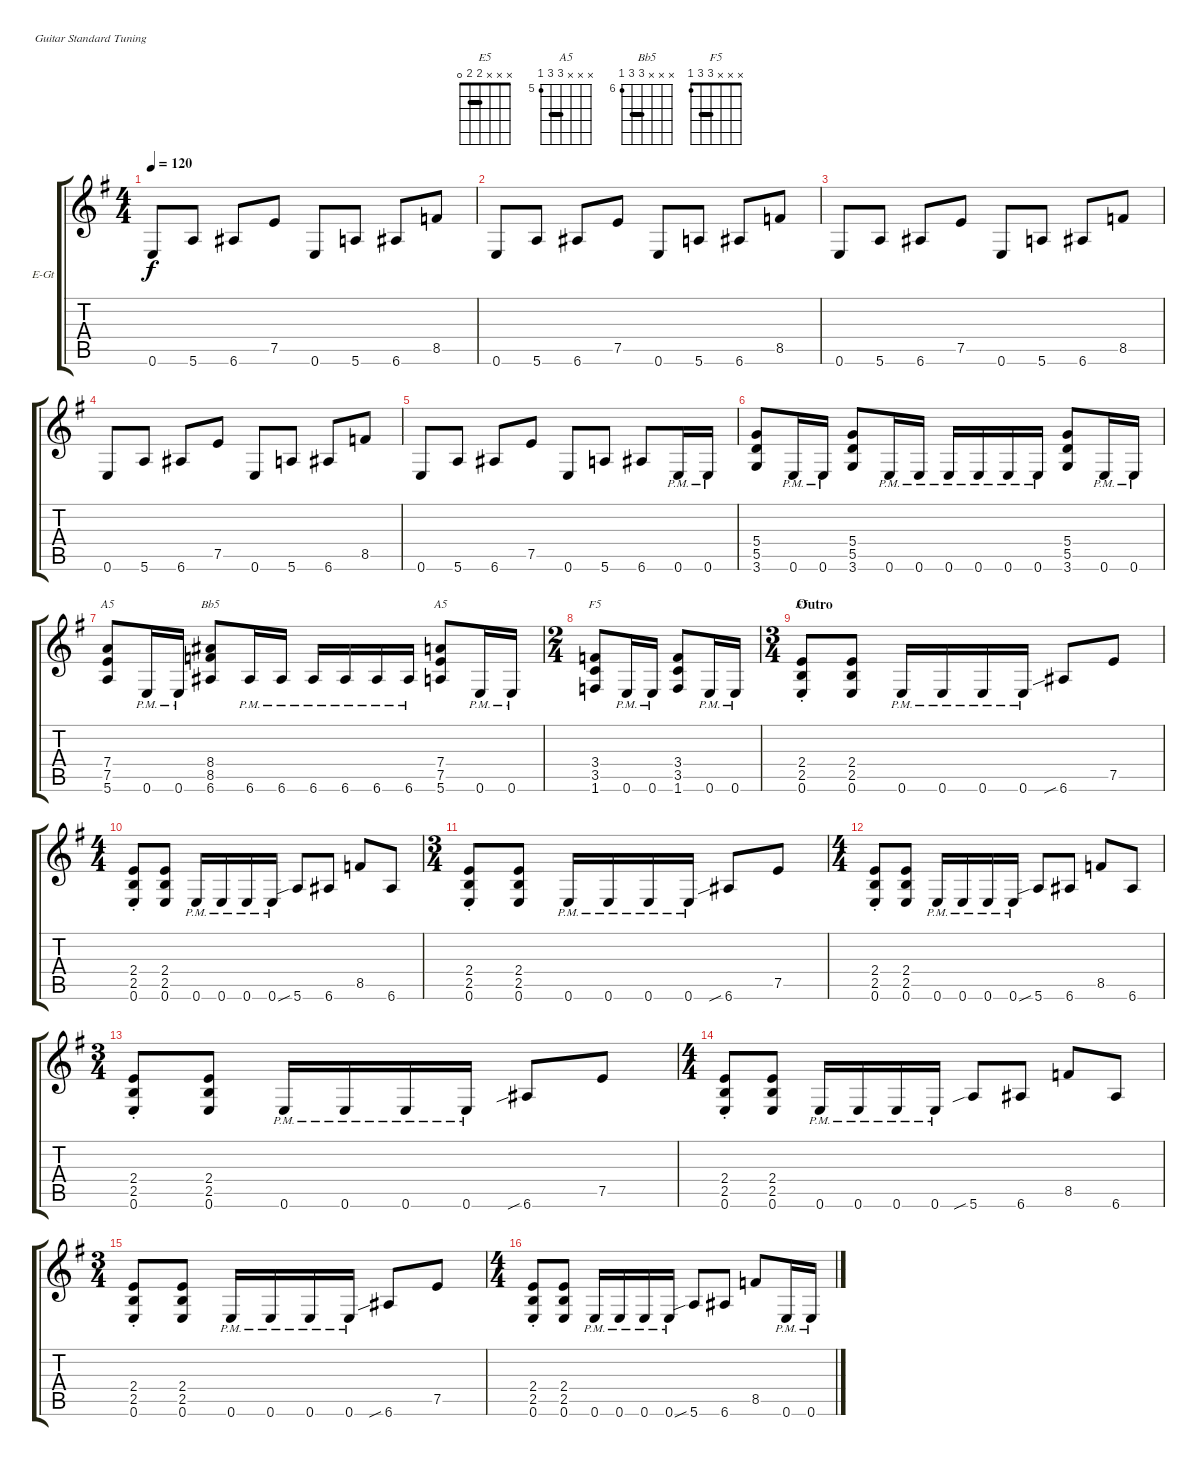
\defaultSystemsLayout 4
\bracketExtendMode groupsimilarinstruments
\firstSystemTrackNameOrientation horizontal
\otherSystemsTrackNameOrientation horizontal
\track ("Guitar 2" "E-Gt") {instrument distortionguitar}
\staff {score tabs}
\tuning (E4 B3 G3 D3 A2 E2)
\chord ("E5" x x x 2 2 0) {barre 2}
\chord ("A5" x x x 7 7 5) {firstfret 5 barre 7}
\chord ("Bb5" x x x 8 8 6) {firstfret 6 barre 8}
\chord ("F5" x x x 3 3 1) {barre 3}
\ts (4 4)
\tempo 120
\clef g2
\ks g
0.6.8{dy f} 5.6.8 6.6.8 7.5.8 0.6.8 5.6.8 6.6.8 8.5.8 |
0.6.8 5.6.8 6.6.8 7.5.8 0.6.8 5.6.8 6.6.8 8.5.8 |
0.6.8 5.6.8 6.6.8 7.5.8 0.6.8 5.6.8 6.6.8 8.5.8 |
0.6.8 5.6.8 6.6.8 7.5.8 0.6.8 5.6.8 6.6.8 8.5.8 |
0.6.8 5.6.8 6.6.8 7.5.8 0.6.8 5.6.8 6.6.8 0.6{pm}.16 0.6{pm}.16 |
(3.6 5.5 5.4).8 0.6{pm}.16 0.6{pm}.16 (3.6 5.5 5.4).8 0.6{pm}.16 0.6{pm}.16 0.6{pm}.16 0.6{pm}.16 0.6{pm}.16 0.6{pm}.16 (3.6 5.5 5.4).8 0.6{pm}.16 0.6{pm}.16 |
(5.6 7.5 7.4).8{ch "A5"} 0.6{pm}.16 0.6{pm}.16 (6.6 8.5 8.4).8{ch "Bb5"} 6.6{pm}.16 6.6{pm}.16 6.6{pm}.16 6.6{pm}.16 6.6{pm}.16 6.6{pm}.16 (5.6 7.5 7.4).8{ch "A5"} 0.6{pm}.16 0.6{pm}.16 |
\ts (2 4)
(1.6 3.5 3.4).8{ch "F5"} 0.6{pm}.16 0.6{pm}.16 (1.6 3.5 3.4).8 0.6{pm}.16 0.6{pm}.16 |
\ts (3 4)
\section ("" "Outro")
(0.6{st} 2.5{st} 2.4{st}).8{ch "E5"} (0.6 2.5 2.4).8 0.6{pm}.16 0.6{pm}.16 0.6{pm}.16 0.6{pm}.16 6.6{sib}.8 7.5.8 |
\ts (4 4)
(0.6{st} 2.5{st} 2.4{st}).8 (0.6 2.5 2.4).8 0.6{pm}.16 0.6{pm}.16 0.6{pm}.16 0.6{pm}.16 5.6{sib}.8 6.6.8 8.5.8 6.6.8 |
\ts (3 4)
(0.6{st} 2.5{st} 2.4{st}).8 (0.6 2.5 2.4).8 0.6{pm}.16 0.6{pm}.16 0.6{pm}.16 0.6{pm}.16 6.6{sib}.8 7.5.8 |
\ts (4 4)
(0.6{st} 2.5{st} 2.4{st}).8 (0.6 2.5 2.4).8 0.6{pm}.16 0.6{pm}.16 0.6{pm}.16 0.6{pm}.16 5.6{sib}.8 6.6.8 8.5.8 6.6.8 |
\ts (3 4)
(0.6{st} 2.5{st} 2.4{st}).8 (0.6 2.5 2.4).8 0.6{pm}.16 0.6{pm}.16 0.6{pm}.16 0.6{pm}.16 6.6{sib}.8 7.5.8 |
\ts (4 4)
(0.6{st} 2.5{st} 2.4{st}).8 (0.6 2.5 2.4).8 0.6{pm}.16 0.6{pm}.16 0.6{pm}.16 0.6{pm}.16 5.6{sib}.8 6.6.8 8.5.8 6.6.8 |
\ts (3 4)
(0.6{st} 2.5{st} 2.4{st}).8 (0.6 2.5 2.4).8 0.6{pm}.16 0.6{pm}.16 0.6{pm}.16 0.6{pm}.16 6.6{sib}.8 7.5.8 |
\ts (4 4)
(0.6{st} 2.5{st} 2.4{st}).8 (0.6 2.5 2.4).8 0.6{pm}.16 0.6{pm}.16 0.6{pm}.16 0.6{pm}.16 5.6{sib}.8 6.6.8 8.5.8 0.6{pm}.16 0.6{pm}.16
